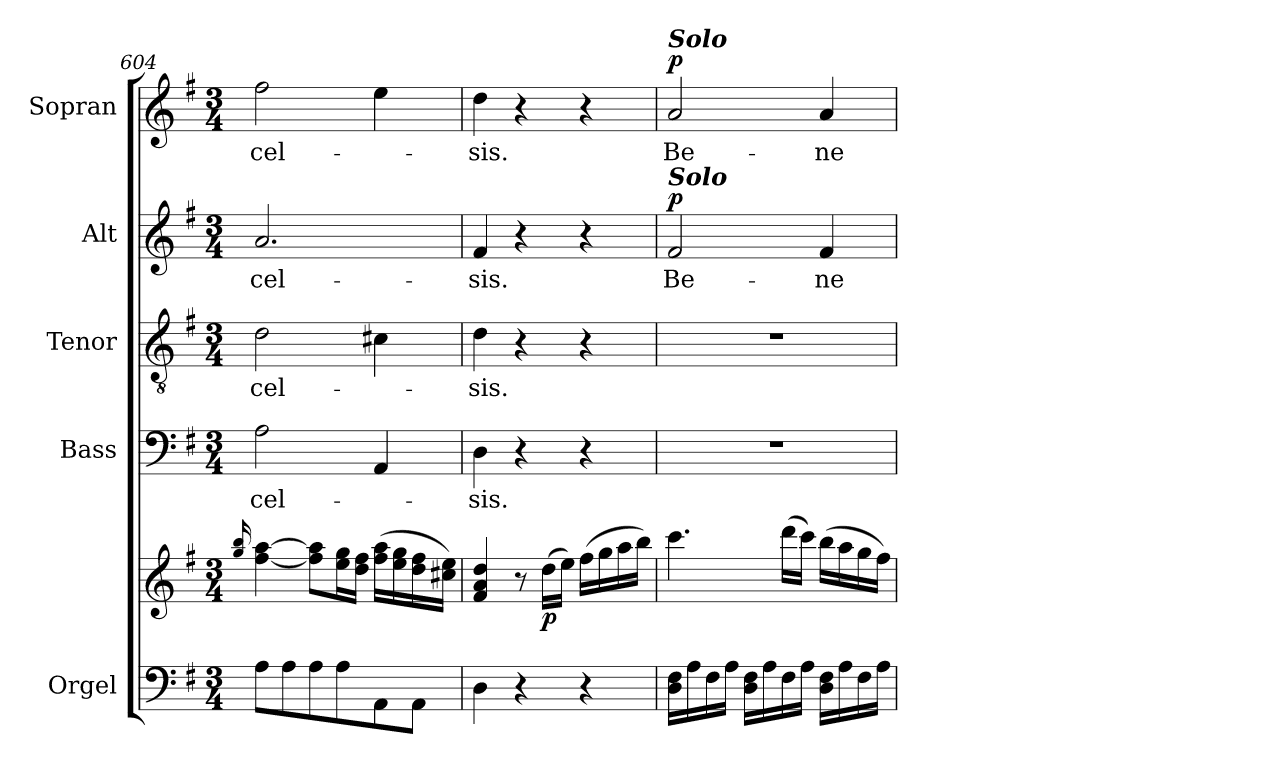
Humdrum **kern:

**kern	**kern	**dynam	**kern	**text	**kern	**text	**kern	**text	**dynam	**kern	**text	**dynam
*part5	*part5	*part5	*part4	*part4	*part3	*part3	*part2	*part2	*part2	*part1	*part1	*part1
*staff6	*staff5	*staff5/6	*staff4	*staff4	*staff3	*staff3	*staff2	*staff2	*staff2	*staff1	*staff1	*staff1
*I"Orgel	*	*	*I"Bass	*	*I"Tenor	*	*I"Alt	*	*	*I"Sopran	*	*
*I'Org.	*	*	*I'B.	*	*I'T.	*	*I'A.	*	*	*I'S.	*	*
*clefF4	*clefG2	*	*clefF4	*	*clefGv2	*	*clefG2	*	*	*clefG2	*	*
*k[f#]	*k[f#]	*	*k[f#]	*	*k[f#]	*	*k[f#]	*	*	*k[f#]	*	*
*G:	*G:	*	*G:	*	*G:	*	*G:	*	*	*G:	*	*
*M3/4	*M3/4	*	*M3/4	*	*M3/4	*	*M3/4	*	*	*M3/4	*	*
=604	=604	=604	=604	=604	=604	=604	=604	=604	=604	=604	=604	=604
.	16qqgg/ 16qqbb/	.	.	.	.	.	.	.	.	.	.	.
!	!	!	!	!LO:LY:b	!	!LO:LY:b	!	!LO:LY:b	!	!	!LO:LY:b	!
8A\L	[4ff#\ [4aa\	.	2A\	-cel-	2d\	-cel-	2.a/	-cel-	.	2ff#\	-cel-	.
8A\	.	.	.	.	.	.	.	.	.	.	.	.
8A\	8ff#\] 8aa\]L	.	.	.	.	.	.	.	.	.	.	.
8A\	16ee\ 16gg\L	.	.	.	.	.	.	.	.	.	.	.
.	16dd\ 16ff#\JJ	.	.	.	.	.	.	.	.	.	.	.
8AA\	(>16ff#\ 16aa\LL	.	4AA/	.	4c#X\	.	.	.	.	4ee\	.	.
.	16ee\ 16gg\	.	.	.	.	.	.	.	.	.	.	.
8AA\J	16dd\ 16ff#\	.	.	.	.	.	.	.	.	.	.	.
.	16cc#X\ 16ee\JJ)	.	.	.	.	.	.	.	.	.	.	.
=605	=605	=605	=605	=605	=605	=605	=605	=605	=605	=605	=605	=605
!	!	!	!	!LO:LY:b	!	!LO:LY:b	!	!LO:LY:b	!	!	!LO:LY:b	!
4D\	4f#/ 4a/ 4dd/	.	4D\	-sis.	4d\	-sis.	4f#/	-sis.	.	4dd\	-sis.	.
4r	8r	.	4r	.	4r	.	4r	.	.	4r	.	.
!	!	!LO:DY:b	!	!	!	!	!	!	!	!	!	!
.	(>16dd\LL	p	.	.	.	.	.	.	.	.	.	.
.	16ee\JJ)	.	.	.	.	.	.	.	.	.	.	.
4r	(>16ff#\LL	.	4r	.	4r	.	4r	.	.	4r	.	.
.	16gg\	.	.	.	.	.	.	.	.	.	.	.
.	16aa\	.	.	.	.	.	.	.	.	.	.	.
.	16bb\JJ)	.	.	.	.	.	.	.	.	.	.	.
!!LO:PB:g=z
=606	=606	=606	=606	=606	=606	=606	=606	=606	=606	=606	=606	=606
!	!	!	!	!	!	!	!	!	!	!LO:TX:a:Bi:t=Solo	!	!
!	!	!	!	!	!	!	!LO:TX:a:Bi:t=Solo	!	!	!	!	!
!	!	!	!	!	!	!	!	!LO:LY:b	!LO:DY:a	!	!LO:LY:b	!LO:DY:a
16D\ 16F#\LL	4.ccc\	.	2.r	.	2.r	.	2f#/	Be-	p	2a/	Be-	p
16A\	.	.	.	.	.	.	.	.	.	.	.	.
16F#\	.	.	.	.	.	.	.	.	.	.	.	.
16A\JJ	.	.	.	.	.	.	.	.	.	.	.	.
16D\ 16F#\LL	.	.	.	.	.	.	.	.	.	.	.	.
16A\	.	.	.	.	.	.	.	.	.	.	.	.
16F#\	(>16ddd\LL	.	.	.	.	.	.	.	.	.	.	.
16A\JJ	16ccc\JJ)	.	.	.	.	.	.	.	.	.	.	.
!	!	!	!	!	!	!	!	!LO:LY:b	!	!	!LO:LY:b	!
16D\ 16F#\LL	(>16bb\LL	.	.	.	.	.	4f#/	-ne-	.	4a/	-ne-	.
16A\	16aa\	.	.	.	.	.	.	.	.	.	.	.
16F#\	16gg\	.	.	.	.	.	.	.	.	.	.	.
16A\JJ	16ff#\JJ)	.	.	.	.	.	.	.	.	.	.	.
=	=	=	=	=	=	=	=	=	=	=	=	=
*-	*-	*-	*-	*-	*-	*-	*-	*-	*-	*-	*-	*-
